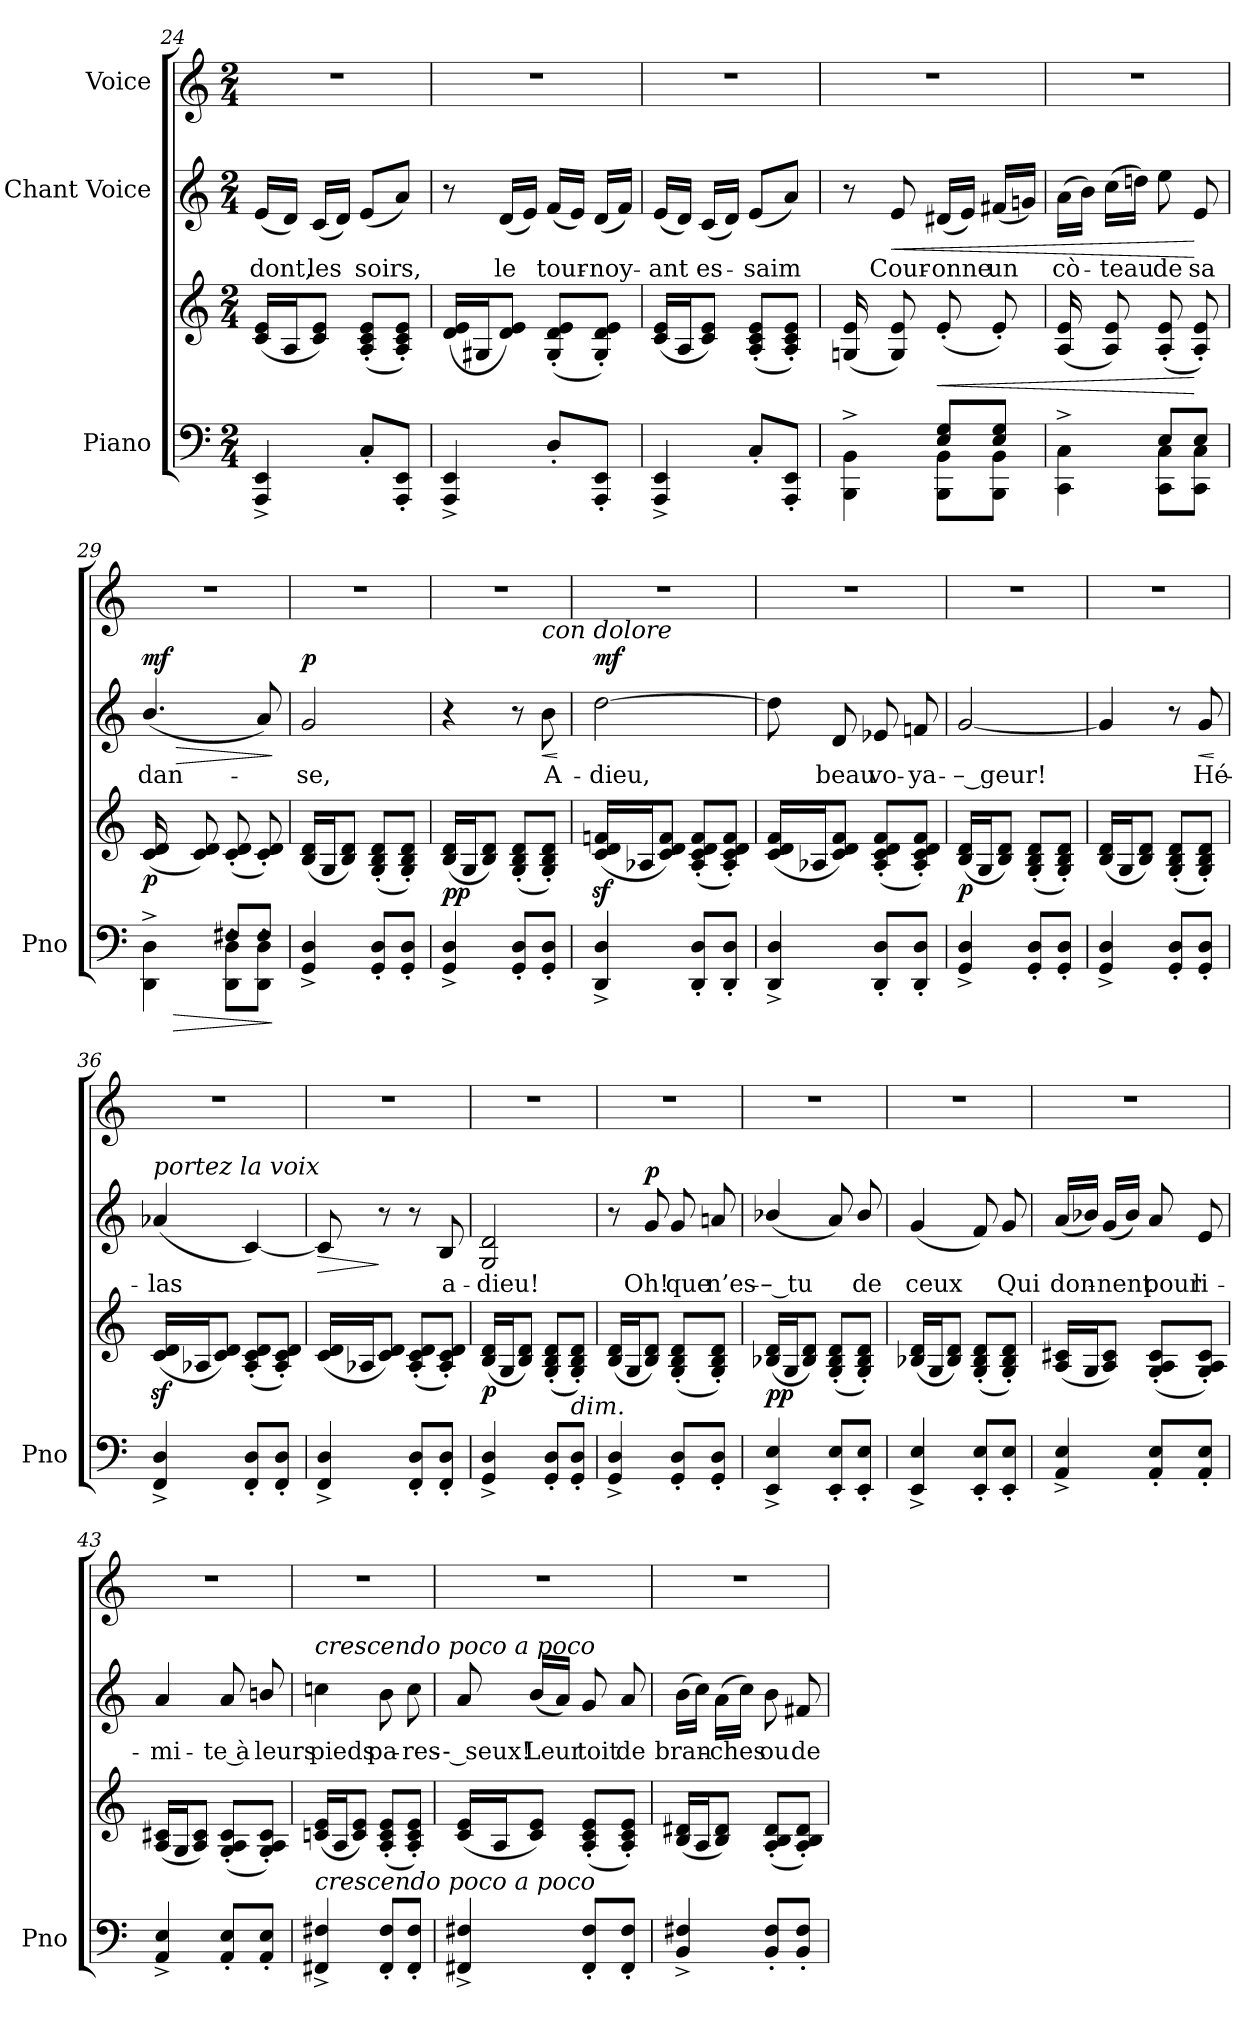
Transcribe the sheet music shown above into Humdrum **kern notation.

**kern	**kern	**dynam	**kern	**text	**dynam	**kern
*part3	*part3	*part3	*part2	*part2	*part2	*part1
*staff4	*staff3	*staff3/4	*staff2	*staff2	*staff2	*staff1
*I"Piano	*	*	*I"Chant Voice	*	*	*I"Voice
*I'Pno	*	*	*	*	*	*
!!LO:LB:g=z
*clefF4	*clefG2	*	*clefG2	*	*	*clefG2
*k[]	*k[]	*	*k[]	*	*	*k[]
*M2/4	*M2/4	*	*M2/4	*	*	*M2/4
=24	=24	=24	=24	=24	=24	=24
!	!	!	!	!LO:LY:b	!	!
4AAA/^ 4EE/^	(>16c/ 16e/LL	.	(<16e/LL	dont,	.	2r
.	16A/J	.	16d/JJ)	.	.	.
!	!	!	!	!LO:LY:b	!	!
.	8c/ 8e/J)	.	(<16c/LL	les	.	.
.	.	.	16d/JJ)	.	.	.
!	!	!	!	!LO:LY:b	!	!
8C'/L	(>8A/' 8c/' 8e/'L	.	(<8e/L	soirs,	.	.
8AAA/' 8EE/'J	8A/' 8c/' 8e/'J)	.	8a/J)	.	.	.
=25	=25	=25	=25	=25	=25	=25
4AAA/^ 4EE/^	(>16d/ 16e/LL	.	8r	.	.	2r
.	16G#X/J	.	.	.	.	.
!	!	!	!	!LO:LY:b	!	!
.	8d/ 8e/J)	.	(<16d/LL	le	.	.
.	.	.	16e/JJ)	.	.	.
!	!	!	!	!LO:LY:b	!	!
8D'/L	(>8G#/' 8d/' 8e/'L	.	(<16f/LL	tour-	.	.
.	.	.	16e/JJ)	.	.	.
!	!	!	!	!LO:LY:b	!	!
8AAA/' 8EE/'J	8G#/' 8d/' 8e/'J)	.	(<16d/LL	-noy-	.	.
.	.	.	16f/JJ)	.	.	.
=26	=26	=26	=26	=26	=26	=26
!	!	!	!	!LO:LY:b	!	!
4AAA/^ 4EE/^	(>16c/ 16e/LL	.	(<16e/LL	-ant	.	2r
.	16A/J	.	16d/JJ)	.	.	.
!	!	!	!	!LO:LY:b	!	!
.	8c/ 8e/J)	.	(<16c/LL	es-	.	.
.	.	.	16d/JJ)	.	.	.
!	!	!	!	!LO:LY:b	!	!
8C'/L	(>8A/' 8c/' 8e/'L	.	(<8e/L	-saim	.	.
8AAA/' 8EE/'J	8A/' 8c/' 8e/'J)	.	8a/J)	.	.	.
=27	=27	=27	=27	=27	=27	=27
*^	*	*	*	*	*	*
*	*^	*	*	*	*	*	*
16ryy	4ryy	4BBB\^ 4BB\^	(>16Gn/ 16e/LL	.	8r	.	.	2r
16E/J	.	.	16ryy	.	.	.	.	.
!	!	!	!	!	!	!LO:LY:b	!LO:HP:b	!
4.ryy	.	.	8G/ 8e/J)	.	8e/	Cour-	<	.
!	!	!	!	!LO:HP:b	!	!LO:LY:b	!	!
.	8E/ 8G/L	8BBB\' 8BB\'L	(>8e'/L	<	(<16d#X/LL	-onne	.	.
.	.	.	.	.	16e/JJ)	.	.	.
!	!	!	!	!	!	!LO:LY:b	!	!
.	8E/ 8G/J	8BBB\' 8BB\'J	8e'/J)	.	(<16f#X/LL	un	.	.
.	.	.	.	.	16gn/JJ)	.	.	.
=28	=28	=28	=28	=28	=28	=28	=28	=28
!	!	!	!	!	!	!LO:LY:b	!	!
16ryy	4ryy	4CC\^ 4C\^	(>16A/ 16e/LL	.	(>16a\LL	cò-	.	2r
16E/J	.	.	16ryy	.	16b\JJ)	.	.	.
!	!	!	!	!	!	!LO:LY:b	!	!
4.ryy	.	.	8A/ 8e/J)	.	(>16cc\LL	-teau	.	.
.	.	.	.	.	16ddn\JJ)	.	.	.
!	!	!	!	!	!	!LO:LY:b	!	!
.	8E/L	8CC\' 8C\'L	(>8A/' 8e/'L	.	8ee\	de	.	.
!	!	!	!	!	!	!LO:LY:b	!	!
.	8E/J	8CC\' 8C\'J	8A/' 8e/'J)	[	8e/	sa	[	.
!!LO:LB:g=z
=29	=29	=29	=29	=29	=29	=29	=29	=29
!	!	!	!	!LO:DY:b	!	!LO:LY:b	!LO:HP:b	!
!	!	!	!	!	!	!	!LO:DY:n=1:b	!
16ryy	4ryy	4DD\^ 4D\^	(>16c/ 16d/LL	p	(<4.b/	dan-	> mf	2r
!	!	!	!	!LO:HP:b=2	!	!	!	!
16F#X/J	.	.	16ryy	>	.	.	.	.
4.ryy	.	.	8c/ 8d/J)	.	.	.	.	.
.	8F#X/L	8DD\' 8D\'L	(>8c/' 8d/'L	.	.	.	.	.
.	8F#/J	8DD\' 8D\'J	8c/' 8d/'J)	.	8a/)	.	.	.
*v	*v	*v	*	*	*	*	*	*
.	.	]	.	.	]	.
=30	=30	=30	=30	=30	=30	=30
!	!	!	!	!LO:LY:b	!LO:DY:b	!
4GG/^ 4D/^	(>16B/ 16d/LL	.	2g/	-se,	p	2r
.	16G/J	.	.	.	.	.
.	8B/ 8d/J)	.	.	.	.	.
8GG/' 8D/'L	(>8G/' 8B/' 8d/'L	.	.	.	.	.
8GG/' 8D/'J	8G/' 8B/' 8d/'J)	.	.	.	.	.
=31	=31	=31	=31	=31	=31	=31
!	!	!LO:DY:b	!	!	!	!
4GG/^ 4D/^	(>16B/ 16d/LL	pp	4r	.	.	2r
.	16G/J	.	.	.	.	.
.	8B/ 8d/J)	.	.	.	.	.
8GG/' 8D/'L	(>8G/' 8B/' 8d/'L	.	8r	.	.	.
!	!	!	!LO:TX:a:i:t=con dolore	!	!	!
!	!	!	!	!LO:LY:b	!LO:HP:b	!
8GG/' 8D/'J	8G/' 8B/' 8d/'J)	.	8b\	A-	<	.
.	.	.	.	.	[	.
=32	=32	=32	=32	=32	=32	=32
!	!	!LO:DY:b	!	!LO:LY:b	!LO:DY:b	!
4DD/^ 4D/^	(>16c/z< 16d/z< 16fn/z<LL	other-dynamics	[2dd\	-dieu,	mf	2r
.	16A-X/J	.	.	.	.	.
.	8c/ 8d/ 8f/J)	.	.	.	.	.
8DD/' 8D/'L	(>8A-/' 8c/' 8d/' 8f/'L	.	.	.	.	.
8DD/' 8D/'J	8A-/' 8c/' 8d/' 8f/'J)	.	.	.	.	.
=33	=33	=33	=33	=33	=33	=33
4DD/^ 4D/^	(>16c/ 16d/ 16f/LL	.	8dd\]	.	.	2r
.	16A-X/J	.	.	.	.	.
!	!	!	!	!LO:LY:b	!	!
.	8c/ 8d/ 8f/J)	.	8d/	beau	.	.
!	!	!	!	!LO:LY:b	!	!
8DD/' 8D/'L	(>8A-/' 8c/' 8d/' 8f/'L	.	8e-X/	vo-	.	.
!	!	!	!	!LO:LY:b	!	!
8DD/' 8D/'J	8A-/' 8c/' 8d/' 8f/'J)	.	8fn/	-ya-	.	.
!!LO:LB:g=z
=34	=34	=34	=34	=34	=34	=34
!	!	!LO:DY:b	!	!LO:LY:b	!	!
4GG/^ 4D/^	(>16B/ 16d/LL	p	[2g/	-– geur!	.	2r
.	16G/J	.	.	.	.	.
.	8B/ 8d/J)	.	.	.	.	.
8GG/' 8D/'L	(>8G/' 8B/' 8d/'L	.	.	.	.	.
8GG/' 8D/'J	8G/' 8B/' 8d/'J)	.	.	.	.	.
=35	=35	=35	=35	=35	=35	=35
4GG/^ 4D/^	(>16B/ 16d/LL	.	4g/]	.	.	2r
.	16G/J	.	.	.	.	.
.	8B/ 8d/J)	.	.	.	.	.
8GG/' 8D/'L	(>8G/' 8B/' 8d/'L	.	8r	.	.	.
!	!	!	!	!LO:LY:b	!LO:HP:b	!
8GG/' 8D/'J	8G/' 8B/' 8d/'J)	.	8g/	Hé-	<	.
.	.	.	.	.	[	.
=36	=36	=36	=36	=36	=36	=36
!	!	!	!LO:TX:a:i:t=portez la voix	!	!	!
!	!	!LO:DY:b	!	!LO:LY:b	!	!
4FF/^ 4D/^	(>16c/z< 16d/z<LL	other-dynamics	(<4a-X/	-las	.	2r
.	16A-X/J	.	.	.	.	.
.	8c/ 8d/J)	.	.	.	.	.
8FF/' 8D/'L	(>8A-/' 8c/' 8d/'L	.	[4c/)	.	.	.
8FF/' 8D/'J	8A-/' 8c/' 8d/'J)	.	.	.	.	.
=37	=37	=37	=37	=37	=37	=37
!	!	!	!	!	!LO:HP:b	!
4FF/^ 4D/^	(>16c/ 16d/LL	.	8c/]	.	>	2r
.	16A-X/J	.	.	.	.	.
.	8c/ 8d/J)	.	8r	.	]	.
8FF/' 8D/'L	(>8A-/' 8c/' 8d/'L	.	8r	.	.	.
!	!	!	!	!LO:LY:b	!	!
8FF/' 8D/'J	8A-/' 8c/' 8d/'J)	.	8B/	a-	.	.
=38	=38	=38	=38	=38	=38	=38
!	!	!LO:DY:b	!	!LO:LY:b	!	!
4GG/^ 4D/^	(>16B/ 16d/LL	p	2G/ 2d/	-dieu!	.	2r
.	16G/J	.	.	.	.	.
.	8B/ 8d/J)	.	.	.	.	.
8GG/' 8D/'L	(>8G/' 8B/' 8d/'L	.	.	.	.	.
!	!LO:TX:b:i:t=dim.	!	!	!	!	!
8GG/' 8D/'J	8G/' 8B/' 8d/'J)	.	.	.	.	.
=39	=39	=39	=39	=39	=39	=39
4GG/^ 4D/^	(>16B/ 16d/LL	.	8r	.	.	2r
.	16G/J	.	.	.	.	.
!	!	!	!	!LO:LY:b	!LO:DY:a	!
.	8B/ 8d/J)	.	8g/	Oh!	p	.
!	!	!	!	!LO:LY:b	!	!
8GG/' 8D/'L	(>8G/' 8B/' 8d/'L	.	8g/	que	.	.
!	!	!	!	!LO:LY:b	!	!
8GG/' 8D/'J	8G/' 8B/' 8d/'J)	.	8an/	n’es-	.	.
!!LO:LB:g=z
=40	=40	=40	=40	=40	=40	=40
!	!	!LO:DY:b	!	!LO:LY:b	!	!
4EE/^ 4E/^	(>16B-X/ 16d/LL	pp	(<4b-X/	-– tu	.	2r
.	16G/J	.	.	.	.	.
.	8B-/ 8d/J)	.	.	.	.	.
8EE/' 8E/'L	(>8G/' 8B-/' 8d/'L	.	8a/)	.	.	.
!	!	!	!	!LO:LY:b	!	!
8EE/' 8E/'J	8G/' 8B-/' 8d/'J)	.	8b-/	de	.	.
=41	=41	=41	=41	=41	=41	=41
!	!	!	!	!LO:LY:b	!	!
4EE/^ 4E/^	(>16B-X/ 16d/LL	.	(<4g/	ceux	.	2r
.	16G/J	.	.	.	.	.
.	8B-/ 8d/J)	.	.	.	.	.
8EE/' 8E/'L	(>8G/' 8B-/' 8d/'L	.	8f/)	.	.	.
!	!	!	!	!LO:LY:b	!	!
8EE/' 8E/'J	8G/' 8B-/' 8d/'J)	.	8g/	Qui	.	.
=42	=42	=42	=42	=42	=42	=42
!	!	!	!	!LO:LY:b	!	!
4AA/^ 4E/^	(>16A/ 16c#X/LL	.	(<16a/LL	don-	.	2r
.	16G/J	.	16b-X/JJ)	.	.	.
!	!	!	!	!LO:LY:b	!	!
.	8A/ 8c#/J)	.	(<16g/LL	-nent	.	.
.	.	.	16b-/JJ)	.	.	.
!	!	!	!	!LO:LY:b	!	!
8AA/' 8E/'L	(>8G/' 8A/' 8c#/'L	.	8a/	pour	.	.
!	!	!	!	!LO:LY:b	!	!
8AA/' 8E/'J	8G/' 8A/' 8c#/'J)	.	8e/	li-	.	.
=43	=43	=43	=43	=43	=43	=43
!	!	!	!	!LO:LY:b	!	!
4AA/^ 4E/^	(>16A/ 16c#X/LL	.	4a/	-mi-	.	2r
.	16G/J	.	.	.	.	.
.	8A/ 8c#/J)	.	.	.	.	.
!	!	!	!	!LO:LY:b	!	!
8AA/' 8E/'L	(>8G/' 8A/' 8c#/'L	.	8a/	te à	.	.
!	!	!	!	!LO:LY:b	!	!
8AA/' 8E/'J	8G/' 8A/' 8c#/'J)	.	8bn/	leurs	.	.
=44	=44	=44	=44	=44	=44	=44
!	!	!	!LO:TX:a:i:t=crescendo poco a poco	!	!	!
!	!LO:TX:b:i:t=crescendo poco a poco	!	!	!	!	!
!	!	!	!	!LO:LY:b	!	!
4FF#X/^ 4F#X/^	(>16cn/ 16e/LL	.	4ccn\	pieds	.	2r
.	16A/J	.	.	.	.	.
.	8c/ 8e/J)	.	.	.	.	.
!	!	!	!	!LO:LY:b	!	!
8FF#/' 8F#/'L	(>8A/' 8c/' 8e/'L	.	8b\	pa-	.	.
!	!	!	!	!LO:LY:b	!	!
8FF#/' 8F#/'J	8A/' 8c/' 8e/'J)	.	8cc\	-res-	.	.
!!LO:PB:g=z
=45	=45	=45	=45	=45	=45	=45
!	!	!	!	!LO:LY:b	!	!
4FF#X/^ 4F#X/^	(>16c/ 16e/LL	.	8a/	-- seux!	.	2r
.	16A/J	.	.	.	.	.
!	!	!	!	!LO:LY:b	!	!
.	8c/ 8e/J)	.	(<16b/LL	Leur	.	.
.	.	.	16a/JJ)	.	.	.
!	!	!	!	!LO:LY:b	!	!
8FF#/' 8F#/'L	(>8A/' 8c/' 8e/'L	.	8g/	toit	.	.
!	!	!	!	!LO:LY:b	!	!
8FF#/' 8F#/'J	8A/' 8c/' 8e/'J)	.	8a/	de	.	.
=46	=46	=46	=46	=46	=46	=46
!	!	!	!	!LO:LY:b	!	!
4BB/^ 4F#X/^	(>16B/ 16d#X/LL	.	(>16b\LL	bran-	.	2r
.	16A/J	.	16cc\JJ)	.	.	.
!	!	!	!	!LO:LY:b	!	!
.	8B/ 8d#/J)	.	(>16a\LL	-ches	.	.
.	.	.	16cc\JJ)	.	.	.
!	!	!	!	!LO:LY:b	!	!
8BB/' 8F#/'L	(>8A/' 8B/' 8d#/'L	.	8b\	ou	.	.
!	!	!	!	!LO:LY:b	!	!
8BB/' 8F#/'J	8A/' 8B/' 8d#/'J)	.	8f#X/	de	.	.
=	=	=	=	=	=	=
*-	*-	*-	*-	*-	*-	*-
